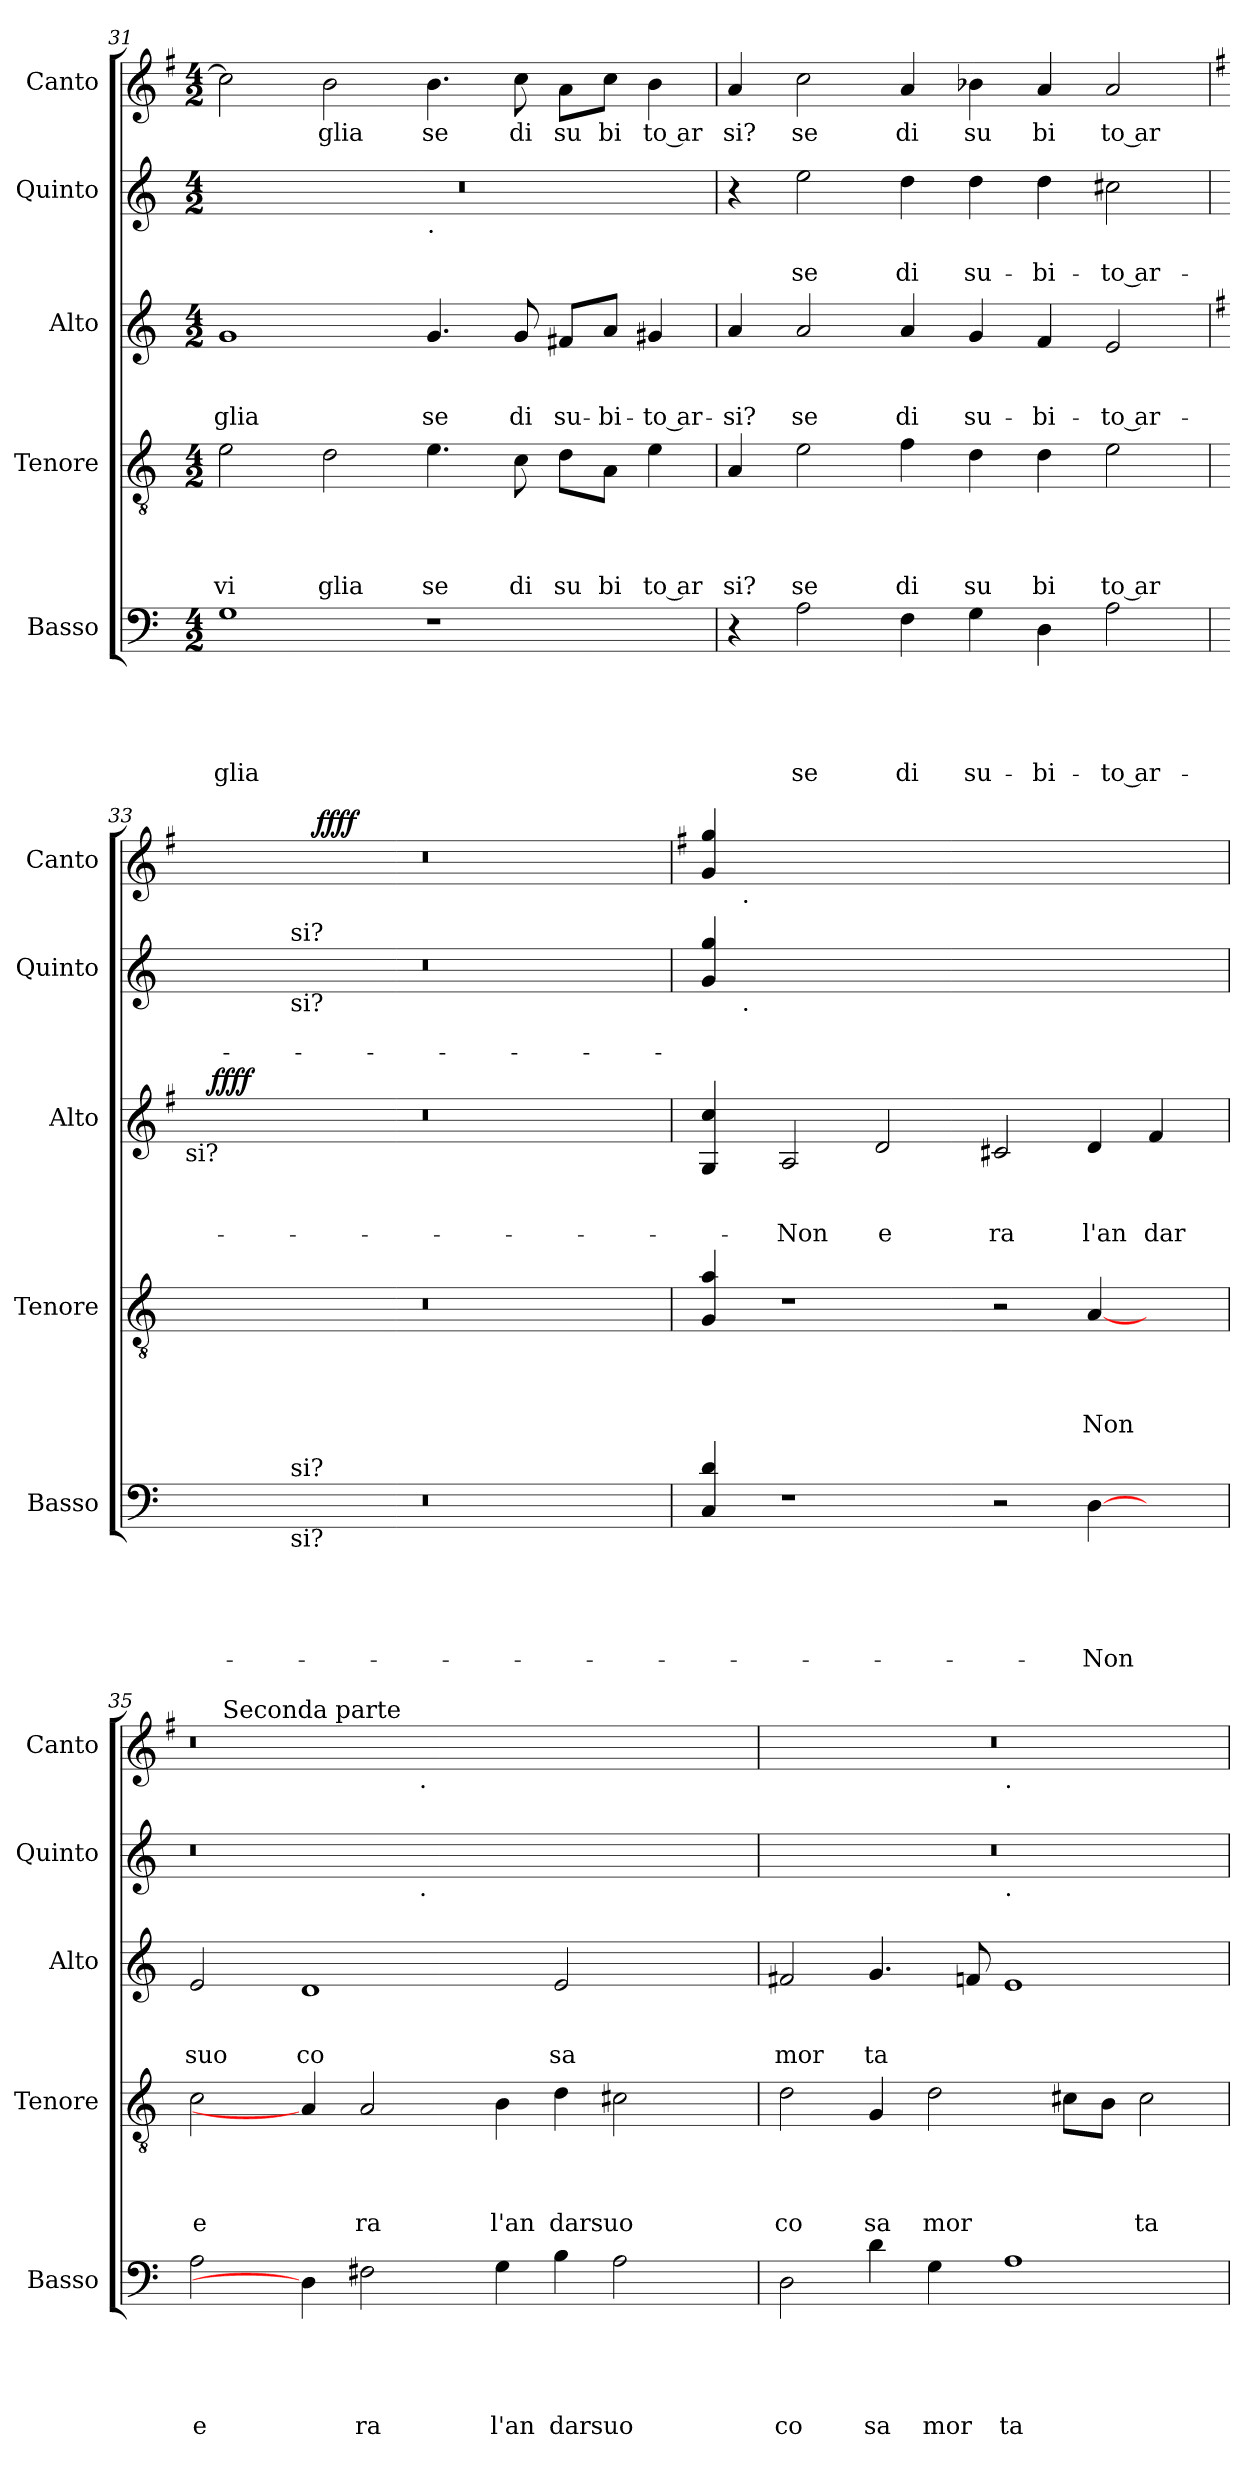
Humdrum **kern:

**kern	**text	**text	**text	**text	**text	**kern	**text	**text	**text	**text	**kern	**text	**text	**text	**dynam	**kern	**text	**text	**kern	**text	**dynam
*part5	*part5	*part5	*part5	*part5	*part5	*part4	*part4	*part4	*part4	*part4	*part3	*part3	*part3	*part3	*part3	*part2	*part2	*part2	*part1	*part1	*part1
*staff5	*staff5	*staff5	*staff5	*staff5	*staff5	*staff4	*staff4	*staff4	*staff4	*staff4	*staff3	*staff3	*staff3	*staff3	*staff3	*staff2	*staff2	*staff2	*staff1	*staff1	*staff1
*I"Basso	*	*	*	*	*	*I"Tenore	*	*	*	*	*I"Alto	*	*	*	*	*I"Quinto	*	*	*I"Canto	*	*
*I'Basso	*	*	*	*	*	*I'Tenore	*	*	*	*	*I'Alto	*	*	*	*	*I'Quinto	*	*	*I'Canto	*	*
*clefF4	*	*	*	*	*	*clefGv2	*	*	*	*	*clefG2	*	*	*	*	*clefG2	*	*	*clefG2	*	*
*	*	*	*	*	*	*	*	*	*	*	*	*	*	*	*	*	*	*	*ITrd-3c-5	*	*
*k[]	*	*	*	*	*	*k[]	*	*	*	*	*k[]	*	*	*	*	*k[]	*	*	*k[]	*	*
*C:	*	*	*	*	*	*C:	*	*	*	*	*C:	*	*	*	*	*C:	*	*	*C:	*	*
*M4/2	*	*	*	*	*	*M4/2	*	*	*	*	*M4/2	*	*	*	*	*M4/2	*	*	*M4/2	*	*
=31	=31	=31	=31	=31	=31	=31	=31	=31	=31	=31	=31	=31	=31	=31	=31	=31	=31	=31	=31	=31	=31
!	!	!	!	!	!LO:LY:b	!	!	!	!	!LO:LY:b	!	!	!	!LO:LY:b	!	!	!	!	!	!	!
*	*	*	*	*	*	*	*	*	*	*	*	*	*	*	*	*^	*	*	*	*	*
1G	.	.	.	.	-glia	2e\	.	.	.	vi	1g	.	.	-glia	.	0r	1ryy	.	.	2ff\]	.	.
!	!	!	!	!	!	!	!	!	!	!LO:LY:b	!	!	!	!	!	!	!	!	!	!	!LO:LY:b	!
.	.	.	.	.	.	2d\	.	.	.	glia	.	.	.	.	.	.	.	.	.	2ee\	glia	.
!	!	!	!	!	!	!	!	!	!	!	!	!	!	!	!	!	!LO:TX:b:t=.	!	!	!	!	!
!	!	!	!	!	!	!	!	!	!	!LO:LY:b	!	!	!	!LO:LY:b	!	!	!	!	!	!	!LO:LY:b	!
1r	.	.	.	.	.	4.e\	.	.	.	se	4.g/	.	.	se	.	.	1ryy	.	.	4.ee\	se	.
!	!	!	!	!	!	!	!	!	!	!LO:LY:b	!	!	!	!LO:LY:b	!	!	!	!	!	!	!LO:LY:b	!
.	.	.	.	.	.	8c\	.	.	.	di	8g/	.	.	di	.	.	.	.	.	8ff\	di	.
!	!	!	!	!	!	!	!	!	!	!LO:LY:b	!	!	!	!LO:LY:b	!	!	!	!	!	!	!LO:LY:b	!
.	.	.	.	.	.	8d\L	.	.	.	su	8f#X/L	.	.	su-	.	.	.	.	.	8dd\L	su	.
!	!	!	!	!	!	!	!	!	!	!LO:LY:b	!	!	!	!LO:LY:b	!	!	!	!	!	!	!LO:LY:b	!
.	.	.	.	.	.	8A\J	.	.	.	bi	8a/J	.	.	-bi-	.	.	.	.	.	8ff\J	bi	.
!	!	!	!	!	!	!	!	!	!	!LO:LY:b:rj	!	!	!	!LO:LY:b:rj	!	!	!	!	!	!	!LO:LY:b:rj	!
.	.	.	.	.	.	4e\	.	.	.	to ar	4g#X/	.	.	-to ar-	.	.	.	.	.	4ee\	to ar	.
=32	=32	=32	=32	=32	=32	=32	=32	=32	=32	=32	=32	=32	=32	=32	=32	=32	=32	=32	=32	=32	=32	=32
!	!	!	!	!	!	!	!	!	!	!LO:LY:b	!	!	!	!LO:LY:b	!	!	!	!	!	!	!LO:LY:b	!
*	*	*	*	*	*	*	*	*	*	*	*	*	*	*	*	*v	*v	*	*	*	*	*
4r	.	.	.	.	.	4A/	.	.	.	si?	4a/	.	.	-si?	.	4r	.	.	4dd/	si?	.
!	!	!	!	!	!LO:LY:b	!	!	!	!	!LO:LY:b	!	!	!	!LO:LY:b	!	!	!	!LO:LY:b	!	!LO:LY:b	!
2A\	.	.	.	.	se	2e\	.	.	.	se	2a/	.	.	se	.	2ee\	.	se	2ff\	se	.
!	!	!	!	!	!LO:LY:b	!	!	!	!	!LO:LY:b	!	!	!	!LO:LY:b	!	!	!	!LO:LY:b	!	!LO:LY:b	!
4F\	.	.	.	.	di	4f\	.	.	.	di	4a/	.	.	di	.	4dd\	.	di	4dd/	di	.
!	!	!	!	!	!LO:LY:b	!	!	!	!	!LO:LY:b	!	!	!	!LO:LY:b	!	!	!	!LO:LY:b	!	!LO:LY:b	!
4G\	.	.	.	.	su-	4d\	.	.	.	su	4g/	.	.	su-	.	4dd\	.	su-	4ee-X\	su	.
!	!	!	!	!	!LO:LY:b	!	!	!	!	!LO:LY:b	!	!	!	!LO:LY:b	!	!	!	!LO:LY:b	!	!LO:LY:b	!
4D\	.	.	.	.	-bi-	4d\	.	.	.	bi	4f/	.	.	-bi-	.	4dd\	.	-bi-	4dd/	bi	.
!	!	!	!	!	!LO:LY:b:rj	!	!	!	!	!LO:LY:b:rj	!	!	!	!LO:LY:b:rj	!	!	!	!LO:LY:b:rj	!	!LO:LY:b:rj	!
2A\	.	.	.	.	-to ar-	2e\	.	.	.	to ar	2e/	.	.	-to ar-	.	2cc#X\	.	-to ar-	2dd/	to ar	.
=33	=33	=33	=33	=33	=33	=33	=33	=33	=33	=33	=33	=33	=33	=33	=33	=33	=33	=33	=33	=33	=33
*	*	*	*	*	*	*	*	*	*	*	*k[f#]	*	*	*	*	*	*	*	*	*	*
*	*	*	*	*	*	*	*	*	*	*	*G:	*	*	*	*	*	*	*	*	*	*
*	*	*	*	*	*	*	*	*	*	*	*^	*	*	*	*	*	*	*	*^	*	*
!	!	!	!	!	!	!	!	!	!	!	!LO:TX:b:t=si?	!	!	!	!	!	!	!	!	!	!	!	!
*^	*	*	*	*	*	*	*	*	*	*	*	*	*	*	*	*	*^	*	*	*	*	*	*
0r	4ryy	.	.	.	.	.	0r	.	.	.	.	0r	16ryy	.	.	.	.	0r	4ryy	.	.	0r	4.ryy	.	.
!	!	!	!	!	!	!	!	!	!	!	!	!	!	!	!	!	!LO:DY:b	!	!	!	!	!	!	!	!
.	.	.	.	.	.	.	.	.	.	.	.	.	1ryy	.	.	.	ffff	.	.	.	.	.	.	.	.
.	16ryy	.	.	.	.	.	.	.	.	.	.	.	.	.	.	.	.	.	16ryy	.	.	.	.	.	.
!	!	!	!	!	!	!	!	!	!	!	!	!	!	!	!	!	!	!	!LO:TX:b:t=si?	!	!	!	!	!	!
!	!	!	!	!	!	!	!	!	!	!	!	!	!	!	!	!	!	!	!LO:TX:a:t=si?	!	!	!	!	!	!
!	!LO:TX:b:t=si?	!	!	!	!	!	!	!	!	!	!	!	!	!	!	!	!	!	!	!	!	!	!	!	!
!	!LO:TX:a:t=si?	!	!	!	!	!	!	!	!	!	!	!	!	!	!	!	!	!	!	!	!	!	!	!	!
.	1ryy	.	.	.	.	.	.	.	.	.	.	.	.	.	.	.	.	.	1ryy	.	.	.	.	.	.
!	!	!	!	!	!	!	!	!	!	!	!	!	!	!	!	!	!	!	!	!	!	!	!	!	!LO:DY:b
.	.	.	.	.	.	.	.	.	.	.	.	.	.	.	.	.	.	.	.	.	.	.	1ryy	.	ffff
.	.	.	.	.	.	.	.	.	.	.	.	.	2...ryy	.	.	.	.	.	.	.	.	.	.	.	.
.	2ryy	.	.	.	.	.	.	.	.	.	.	.	.	.	.	.	.	.	2ryy	.	.	.	.	.	.
.	.	.	.	.	.	.	.	.	.	.	.	.	.	.	.	.	.	.	.	.	.	.	2ryy	.	.
.	8.ryy	.	.	.	.	.	.	.	.	.	.	.	.	.	.	.	.	.	8.ryy	.	.	.	.	.	.
.	.	.	.	.	.	.	.	.	.	.	.	.	.	.	.	.	.	.	.	.	.	.	8ryy	.	.
*v	*v	*	*	*	*	*	*	*	*	*	*	*v	*v	*	*	*	*	*	*	*	*	*	*	*	*
!!LO:LB:g=z	!!
=34	=34	=34	=34	=34	=34	=34	=34	=34	=34	=34	=34	=34	=34	=34	=34	=34	=34	=34	=34	=34	=34	=34	=34
*	*	*	*	*	*	*	*	*	*	*	*k[]	*	*	*	*	*	*	*	*	*	*	*	*
*	*	*	*	*	*	*	*	*	*	*	*C:	*	*	*	*	*	*	*	*	*	*	*	*
4C/ 4d/	.	.	.	.	.	4G/ 4a/	.	.	.	.	4G/ 4cc/	.	.	.	.	4g/ 4gg/	8ryy	.	.	4cc/ 4ccc/	8ryy	.	.
!	!	!	!	!	!	!	!	!	!	!	!	!	!	!	!	!	!	!	!	!	!LO:TX:b:t=.	!	!
!	!	!	!	!	!	!	!	!	!	!	!	!	!	!	!	!	!LO:TX:b:t=.	!	!	!	!	!	!
.	.	.	.	.	.	.	.	.	.	.	.	.	.	.	.	.	1ryy	.	.	.	1ryy	.	.
!	!	!	!	!	!	!	!	!	!	!	!	!	!	!LO:LY:b	!	!	!	!	!	!	!	!	!
1r	.	.	.	.	.	1r	.	.	.	.	2A/	.	.	-Non	.	0ryy	.	.	.	0ryy	.	.	.
!	!	!	!	!	!	!	!	!	!	!	!	!	!	!LO:LY:b	!	!	!	!	!	!	!	!	!
.	.	.	.	.	.	.	.	.	.	.	2d/	.	.	e	.	.	.	.	.	.	.	.	.
.	.	.	.	.	.	.	.	.	.	.	.	.	.	.	.	.	1ryy	.	.	.	1ryy	.	.
!	!	!	!	!	!	!	!	!	!	!	!	!	!	!LO:LY:b	!	!	!	!	!	!	!	!	!
2r	.	.	.	.	.	2r	.	.	.	.	2c#X/	.	.	ra	.	.	.	.	.	.	.	.	.
!	!	!	!	!	!LO:LY:b	!	!	!	!	!LO:LY:b	!	!	!	!LO:LY:b	!	!	!	!	!	!	!	!	!
[4D\	.	.	.	.	-Non	[4A/	.	.	.	Non	4d/	.	.	l'an	.	.	.	.	.	.	.	.	.
!	!	!	!	!	!	!	!	!	!	!	!	!	!	!LO:LY:b	!	!	!	!	!	!	!	!	!
4ryy	.	.	.	.	.	4ryy	.	.	.	.	4f/	.	.	dar	.	.	.	.	.	.	.	.	.
.	.	.	.	.	.	.	.	.	.	.	.	.	.	.	.	.	8ryy	.	.	.	8ryy	.	.
=35	=35	=35	=35	=35	=35	=35	=35	=35	=35	=35	=35	=35	=35	=35	=35	=35	=35	=35	=35	=35	=35	=35	=35
!	!	!	!	!	!LO:LY:b	!	!	!	!	!LO:LY:b	!	!	!	!LO:LY:b	!	!	!	!	!	!	!	!	!
*	*	*	*	*	*	*	*	*	*	*	*	*	*	*	*	*	*	*	*	*	*^	*	*
2A\	.	.	.	.	e	2c\	.	.	.	e	2e/	.	.	suo	.	0r	1ryy	.	.	0r	16.ryy	1ryy	.	.
!	!	!	!	!	!	!	!	!	!	!	!	!	!	!	!	!	!	!	!	!	!LO:TX:a:t=Seconda parte	!	!	!
.	.	.	.	.	.	.	.	.	.	.	.	.	.	.	.	.	.	.	.	.	1ryy	.	.	.
!	!	!	!	!	!	!	!	!	!	!	!	!	!	!LO:LY:b	!	!	!	!	!	!	!	!	!	!
4D\]	.	.	.	.	.	4A/]	.	.	.	.	1d	.	.	co	.	.	.	.	.	.	.	.	.	.
!	!	!	!	!	!LO:LY:b	!	!	!	!	!LO:LY:b	!	!	!	!	!	!	!	!	!	!	!	!	!	!
2F#X\	.	.	.	.	ra	2A/	.	.	.	ra	.	.	.	.	.	.	.	.	.	.	.	.	.	.
!	!	!	!	!	!	!	!	!	!	!	!	!	!	!	!	!	!	!	!	!	!	!LO:TX:b:t=.	!	!
!	!	!	!	!	!	!	!	!	!	!	!	!	!	!	!	!	!LO:TX:b:t=.	!	!	!	!	!	!	!
.	.	.	.	.	.	.	.	.	.	.	.	.	.	.	.	.	1ryy	.	.	.	.	1ryy	.	.
.	.	.	.	.	.	.	.	.	.	.	.	.	.	.	.	.	.	.	.	.	1ryy	.	.	.
!	!	!	!	!	!LO:LY:b	!	!	!	!	!LO:LY:b	!	!	!	!	!	!	!	!	!	!	!	!	!	!
4G\	.	.	.	.	l'an	4B\	.	.	.	l'an	.	.	.	.	.	.	.	.	.	.	.	.	.	.
!	!	!	!	!	!LO:LY:b	!	!	!	!	!LO:LY:b	!	!	!	!LO:LY:b	!	!	!	!	!	!	!	!	!	!
4B\	.	.	.	.	darsuo	4d\	.	.	.	darsuo	2e/	.	.	sa	.	.	.	.	.	.	.	.	.	.
2A\	.	.	.	.	.	2c#X\	.	.	.	.	.	.	.	.	.	.	.	.	.	.	.	.	.	.
.	.	.	.	.	.	.	.	.	.	.	4ryy	.	.	.	.	4ryy	4ryy	.	.	4ryy	.	4ryy	.	.
.	.	.	.	.	.	.	.	.	.	.	.	.	.	.	.	.	.	.	.	.	8ryy	.	.	.
.	.	.	.	.	.	.	.	.	.	.	.	.	.	.	.	.	.	.	.	.	32ryy	.	.	.
=36	=36	=36	=36	=36	=36	=36	=36	=36	=36	=36	=36	=36	=36	=36	=36	=36	=36	=36	=36	=36	=36	=36	=36	=36
!	!	!	!	!	!LO:LY:b	!	!	!	!	!LO:LY:b	!	!	!	!LO:LY:b	!	!	!	!	!	!	!	!	!	!
*	*	*	*	*	*	*	*	*	*	*	*	*	*	*	*	*	*	*	*	*	*v	*v	*	*
2D\	.	.	.	.	co	2d\	.	.	.	co	2f#X/	.	.	mor	.	0r	1ryy	.	.	0r	1ryy	.	.
!	!	!	!	!	!LO:LY:b	!	!	!	!	!LO:LY:b	!	!	!	!LO:LY:b	!	!	!	!	!	!	!	!	!
4d\	.	.	.	.	sa	4G/	.	.	.	sa	4.g/	.	.	ta	.	.	.	.	.	.	.	.	.
!	!	!	!	!	!LO:LY:b	!	!	!	!	!LO:LY:b	!	!	!	!	!	!	!	!	!	!	!	!	!
4G\	.	.	.	.	mor	2d\	.	.	.	mor	.	.	.	.	.	.	.	.	.	.	.	.	.
.	.	.	.	.	.	.	.	.	.	.	8fn/	.	.	.	.	.	.	.	.	.	.	.	.
!	!	!	!	!	!	!	!	!	!	!	!	!	!	!	!	!	!	!	!	!	!LO:TX:b:t=.	!	!
!	!	!	!	!	!	!	!	!	!	!	!	!	!	!	!	!	!LO:TX:b:t=.	!	!	!	!	!	!
!	!	!	!	!	!LO:LY:b	!	!	!	!	!	!	!	!	!	!	!	!	!	!	!	!	!	!
1A	.	.	.	.	ta	.	.	.	.	.	1e	.	.	.	.	.	1ryy	.	.	.	1ryy	.	.
.	.	.	.	.	.	8c#X\L	.	.	.	.	.	.	.	.	.	.	.	.	.	.	.	.	.
.	.	.	.	.	.	8B\J	.	.	.	.	.	.	.	.	.	.	.	.	.	.	.	.	.
!	!	!	!	!	!	!	!	!	!	!LO:LY:b	!	!	!	!	!	!	!	!	!	!	!	!	!
.	.	.	.	.	.	2c#\	.	.	.	ta	.	.	.	.	.	.	.	.	.	.	.	.	.
*	*	*	*	*	*	*	*	*	*	*	*	*	*	*	*	*v	*v	*	*	*	*	*	*
*	*	*	*	*	*	*	*	*	*	*	*	*	*	*	*	*	*	*	*v	*v	*	*
=	=	=	=	=	=	=	=	=	=	=	=	=	=	=	=	=	=	=	=	=	=
*-	*-	*-	*-	*-	*-	*-	*-	*-	*-	*-	*-	*-	*-	*-	*-	*-	*-	*-	*-	*-	*-
